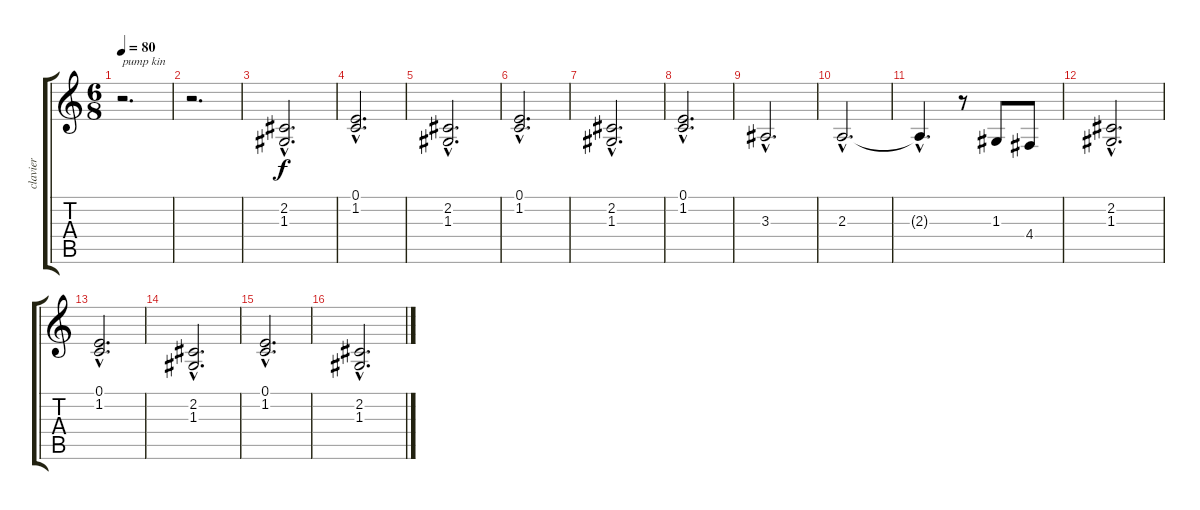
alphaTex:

\track ("clavier" "clavier") {instrument rockorgan}
\staff {score tabs}
\tuning (E4 B3 G3 D3 A2 E2) {hide}
\ts (6 8)
\tempo 80
\clef g2
\ks c
r.2{d txt "pump kin" dy f instrument rockorgan} |
r.2{d} |
(2.2{hac} 1.3{hac}).2{d} |
(0.1{hac} 1.2{hac}).2{d} |
(2.2{hac} 1.3{hac}).2{d} |
(0.1{hac} 1.2{hac}).2{d} |
(2.2{hac} 1.3{hac}).2{d} |
(0.1{hac} 1.2{hac}).2{d} |
3.3{hac}.2{d} |
2.3{hac}.2{d} |
2.3{hac t}.4{d} r.8 1.3.8 4.4.8 |
(2.2{hac} 1.3{hac}).2{d} |
(0.1{hac} 1.2{hac}).2{d} |
(2.2{hac} 1.3{hac}).2{d} |
(0.1{hac} 1.2{hac}).2{d} |
(2.2{hac} 1.3{hac}).2{d}
